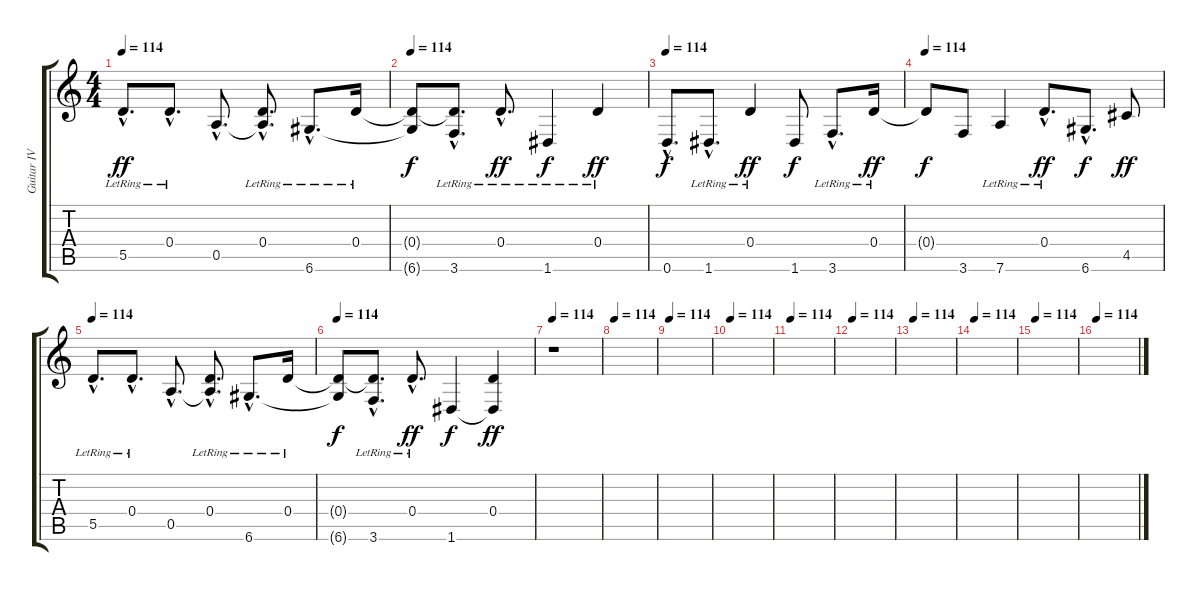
\track ("Guitar IV" "Guitar IV") {instrument electricguitarjazz}
\staff {score tabs}
\tuning (E4 B3 G3 D3 A2 D2) {hide}
\ts (4 4)
\tempo 114
\clef g2
\ks c
5.5{hac lr}.8{d dy ff volume 12 instrument acousticguitarsteel} 0.4{hac lr}.8{d} 0.5{hac}.8{d} (0.4{hac lr} 0.5{hac t}).8{d} 6.6{hac lr}.8{d} 0.4{lr}.16 |
\tempo 114
(0.4{t} 6.6{t}).8{dy f volume 12 instrument acousticguitarsteel} (0.4{hac t} 3.6{hac lr}).8{d} 0.4{hac lr}.8{d dy ff} 1.6{lr}.4{dy f} 0.4{lr}.4{dy ff} |
\tempo 110
\tempo 114
0.6{hac}.8{d dy f volume 12 instrument acousticguitarsteel} 1.6{hac lr}.8{d} 0.4{lr}.4{dy ff} 1.6.8{dy f} 3.6{hac lr}.8{d} 0.4{lr}.16{dy ff} |
\tempo 114
0.4{t}.8{dy f volume 12 instrument acousticguitarsteel} 3.6.8 7.6{lr}.4 0.4{hac lr}.8{d dy ff} 6.6{hac}.8{d dy f} 4.5.8{dy ff} |
\tempo 114
5.5{hac lr}.8{d volume 12 instrument acousticguitarsteel} 0.4{hac lr}.8{d} 0.5{hac}.8{d} (0.4{hac lr} 0.5{hac t}).8{d} 6.6{hac lr}.8{d} 0.4{lr}.16 |
\tempo 114
(0.4{t} 6.6{t}).8{dy f volume 12 instrument acousticguitarsteel} (0.4{hac t} 3.6{hac lr}).8{d} 0.4{hac lr}.8{d dy ff} 1.6.4{dy f} (0.4 1.6{t}).4{dy ff} |
\tempo 114
r.1 |
\tempo 114
|
\tempo 114
|
\tempo 114
|
\tempo 114
|
\tempo 114
|
\tempo 114
|
\tempo 114
|
\tempo 114
|
\tempo 114
